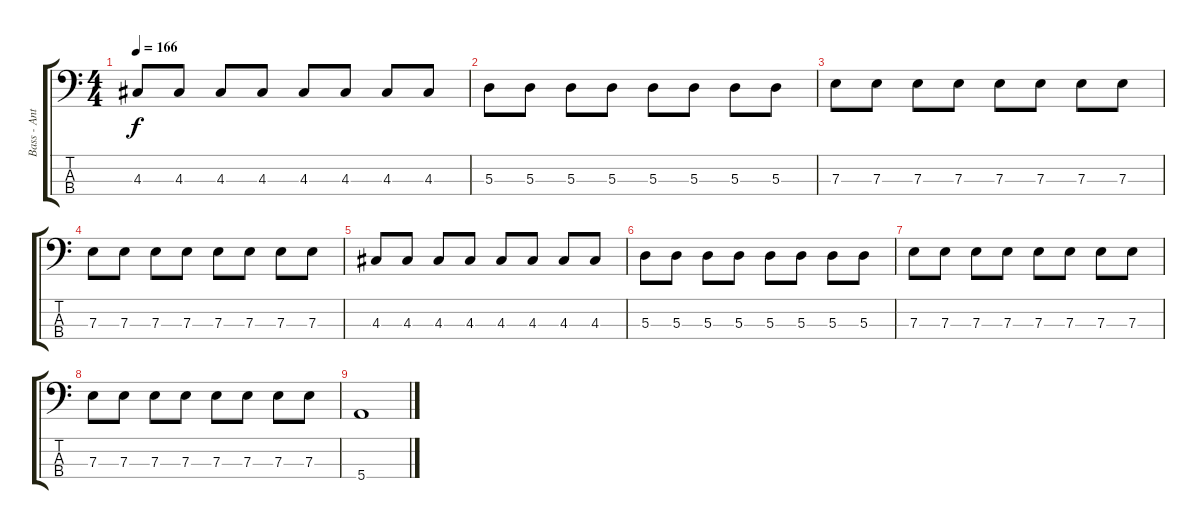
\track ("Bass - Anthony Celestino" "Bass - Ant") {instrument electricbassfinger}
\staff {score tabs}
\tuning (G2 D2 A1 E1) {hide}
\ts (4 4)
\tempo 166
\clef f4
\ks c
4.3.8{dy f} 4.3.8 4.3.8 4.3.8 4.3.8 4.3.8 4.3.8 4.3.8 |
5.3.8 5.3.8 5.3.8 5.3.8 5.3.8 5.3.8 5.3.8 5.3.8 |
7.3.8 7.3.8 7.3.8 7.3.8 7.3.8 7.3.8 7.3.8 7.3.8 |
7.3.8 7.3.8 7.3.8 7.3.8 7.3.8 7.3.8 7.3.8 7.3.8 |
4.3.8 4.3.8 4.3.8 4.3.8 4.3.8 4.3.8 4.3.8 4.3.8 |
5.3.8 5.3.8 5.3.8 5.3.8 5.3.8 5.3.8 5.3.8 5.3.8 |
7.3.8 7.3.8 7.3.8 7.3.8 7.3.8 7.3.8 7.3.8 7.3.8 |
7.3.8 7.3.8 7.3.8 7.3.8 7.3.8 7.3.8 7.3.8 7.3.8 |
5.4.1
